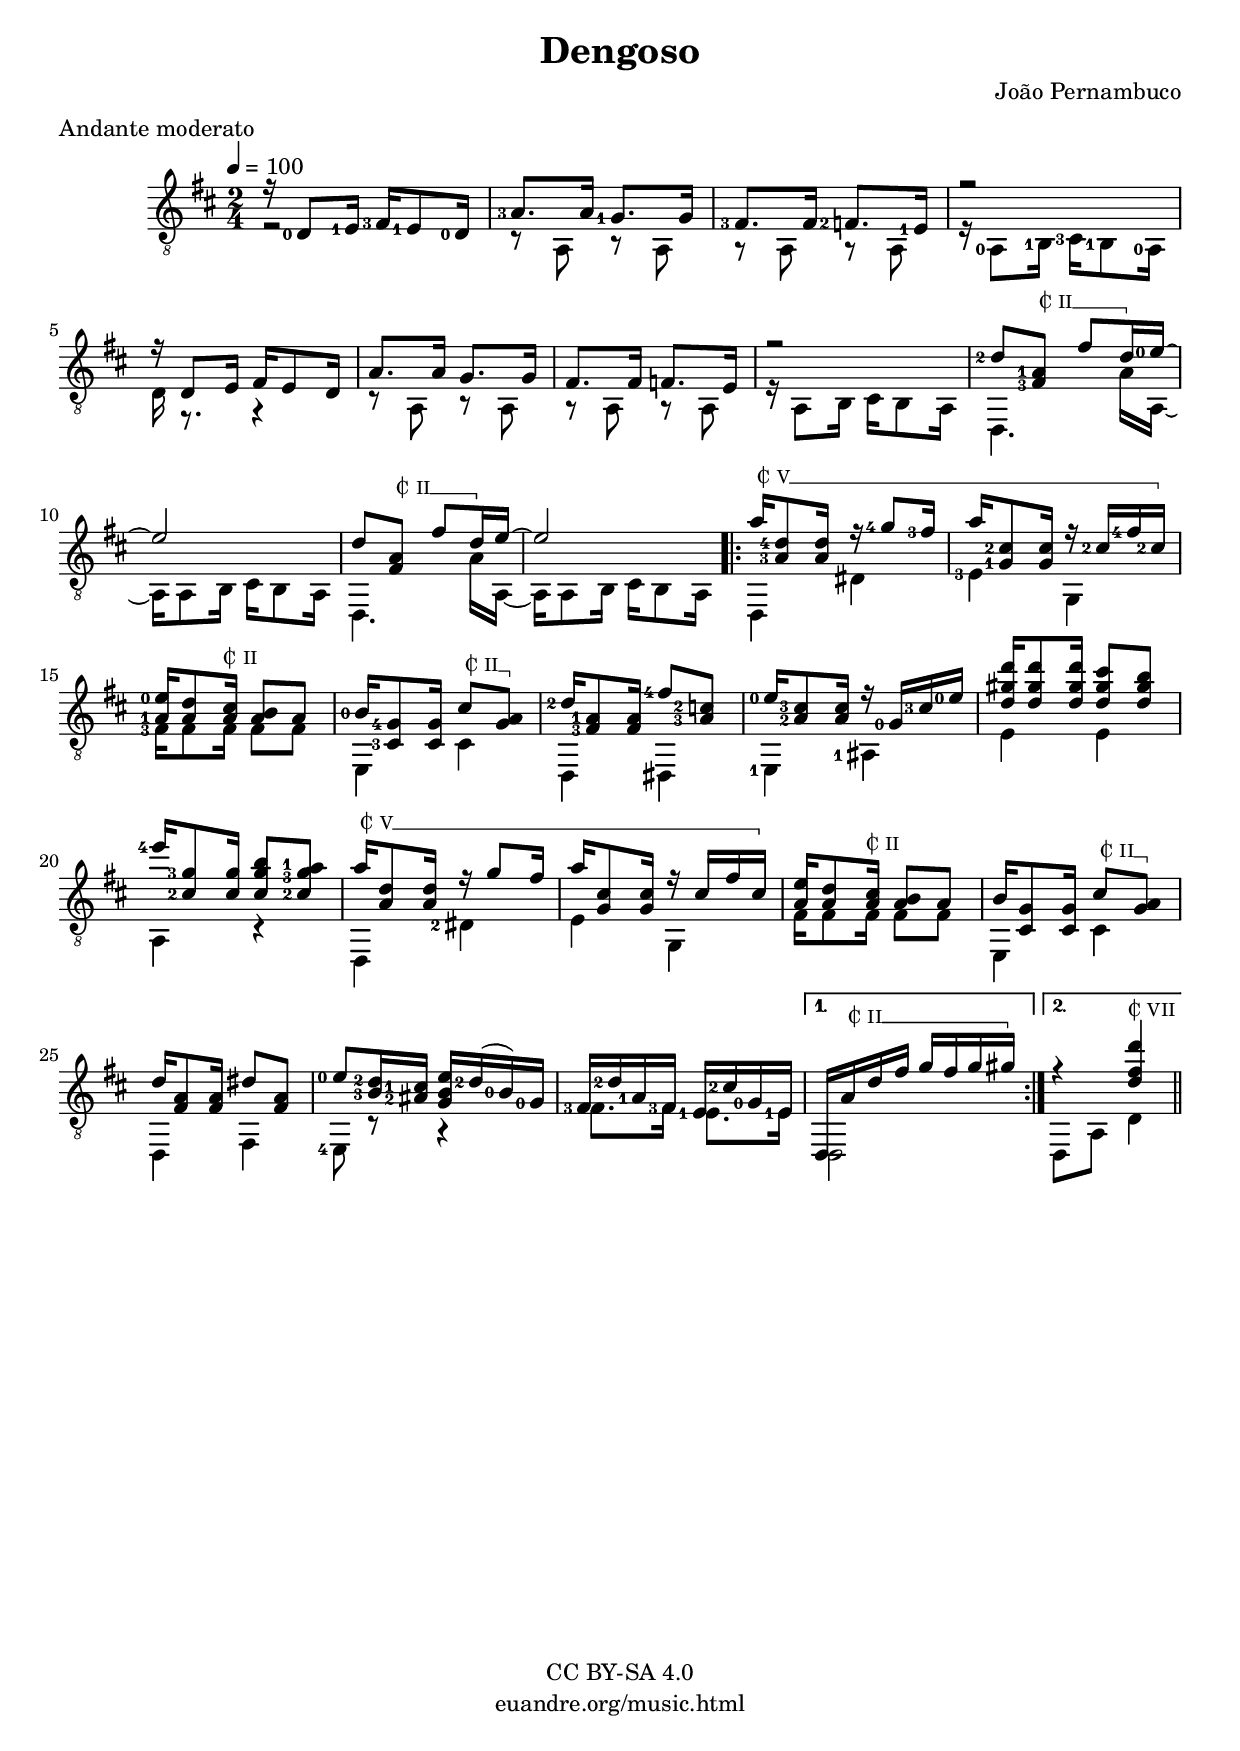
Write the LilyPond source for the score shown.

\version "2.20.0"
\pointAndClickOff

\header {
  title = "Dengoso"
  composer = "João Pernambuco"
  meter = "Andante moderato"
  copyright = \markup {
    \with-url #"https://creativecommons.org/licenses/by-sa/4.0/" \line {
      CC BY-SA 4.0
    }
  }
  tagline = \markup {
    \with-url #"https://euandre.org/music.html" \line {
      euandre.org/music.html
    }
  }
}

cWithSlash = \markup {
  \fontsize #-2
  \combine \roman C \translate #'(0.6 . -0.4) \draw-line #'(0 . 2.0)
}

pestana =
#(define-music-function (barre location str music) (string? ly:music?)
   (let ((elts (extract-named-music music '(NoteEvent EventChord))))
     (if (pair? elts)
         (let ((first-element (first elts))
               (last-element (last elts)))
           (set! (ly:music-property first-element 'articulations)
                 (cons (make-music 'TextSpanEvent 'span-direction -1)
                       (ly:music-property first-element 'articulations)))
           (set! (ly:music-property last-element 'articulations)
                 (cons (make-music 'TextSpanEvent 'span-direction 1)
                       (ly:music-property last-element 'articulations))))))
   #{
     \once \override TextSpanner.font-shape = #'upright
     \once \override TextSpanner.style = #'line
     \once \override TextSpanner.bound-details =
     #`((right
         (text . ,#{ \markup { \draw-line #'( 0 . -.5) } #})
         (Y . 0))
        (left
         (text . ,#{ \markup { \cWithSlash \fontsize #-2 #str } #})
         (Y . 0)
         (attach-dir . -4)))
     $music
   #})

globals = {
  \clef "treble_8"
  \key d \major
  \time 2/4
  \set fingeringOrientations = #'(left)
  \tempo 4 = 100
}

upper = \relative c {
  \globals

  r16 <d-0>8 <e-1>16 <fis-3> <e-1>8 <d-0>16 |
  <a'-3>8. a16 <g-1>8. g16 |
  <fis-3>8. fis16 <f-2>8. <e-1>16 |
  r2 |

  r16 d8 e16 fis e8 d16 |
  a'8. a16 g8. g16 |
  fis8. fis16 f8. e16 |
  r2 |

  <d'-2>8 \pestana #"II" { <fis,-3 a-1> fis' d16 } <e-0>~ |
  e2 |
  d8 \pestana #"II" { <fis, a> fis' d16 } e~ |
  e2 |

  \repeat volta 2 {
    \pestana #"V" {
      a16 <a,-3 d-4>8 <a d>16 r16 <g'-4>8 <fis-3>16 |
      a16 <g,-1 cis-2>8 <g cis>16 r16 <cis-2> <fis-4> <cis-2> |
    }
    <a-1 e'-0>16 <a d>8 <a cis>16^\markup { \cWithSlash \fontsize #-2 II } <a b>8 a |
    <b-0>16 <cis,-3 g'-4>8 <cis g'>16 \pestana #"II" { cis'8 <g a> } |

    <d'-2>16 <fis,-3 a-1>8 <fis a>16 <fis'-4>8 <a,-3 c-2> |
    <e'-0>16 <a,-2 cis-3>8 <a cis>16 r16 <g-0> <cis-3> <e-0> |
    <d gis d'>16 <d gis d'>8 <d gis d'>16 <d gis cis>8 <d gis b> |
    <e'-4>16 <cis,-2 g'-3>8 <cis g'>16 <cis g' b>8 <cis-2 g'-3 a-1> |

    \pestana #"V" {
      a'16 <a, d>8 <a d>16 r16 <g'>8 <fis>16 |
      a16 <g, cis>8 <g cis>16 r16 <cis> <fis> <cis> |
    }
    <a e'>16 <a d>8 <a cis>16^\markup { \cWithSlash \fontsize #-2 II } <a b>8 a |
    <b>16 <cis, g'>8 <cis g'>16 \pestana #"II" { cis'8 <g a> } |

    d'16 <fis, a>8 <fis a>16 dis'8 <fis, a> |
    <e'-0>8 <b-3 d-2>16 <ais-2 cis-1> <g b e> <d'-2>( <b-0>) <g-0> |
    <fis-3> <d'-2> <a-1> <fis-3> <e-1> <cis'-2> <g-0> <e-1>
  }
  \alternative {
    { d, \pestana #"II" { a'' d fis g fis g gis } | }
    { r4 <d fis d'>^\markup {  \cWithSlash \fontsize #-2 VII } | }
  }
  \bar "||"
}

lower = \relative c {
  \globals

  r2 |
  r8 a r a |
  r8 a r a |
  r16 <a-0>8 <b-1>16 <cis-3> <b-1>8 <a-0>16 |

  d16 r8. r4
  r8 a r a |
  r8 a r a |
  r16 a8 b16 cis b8 a16 |

  d,4. a''16 a,~ |
  a a8 b16 cis b8 a16
  d,4. a''16 a,~ |
  a a8 b16 cis b8 a16 |

  \repeat volta 2 {
    d,4 dis' |
    <e-3> g, |
    <fis'-3>16 fis8 fis16 fis8 fis |
    e,4 cis' |

    d, dis |
    <e-1> <ais-1> |
    e' e |
    a, r4 |

    d, <dis'-2> |
    e g, |
    fis'16 fis8 fis16 fis8 fis |
    e,4 cis' |

    d, fis |
    <e-4>8 r8 r4 |
    fis'8. fis16 e8. e16 |
  }
  \alternative {
    { d,2 | }
    { d8 a' d4 | }
  }
}

staff = \new Staff <<
  \upper
  \\
  \lower
>>

\score {
  \staff
  \layout { }
}

\score {
  \unfoldRepeats \staff
  \midi { }
}

% duas coisas:
% marcação de cordas
% compartilhar notas entre vozes